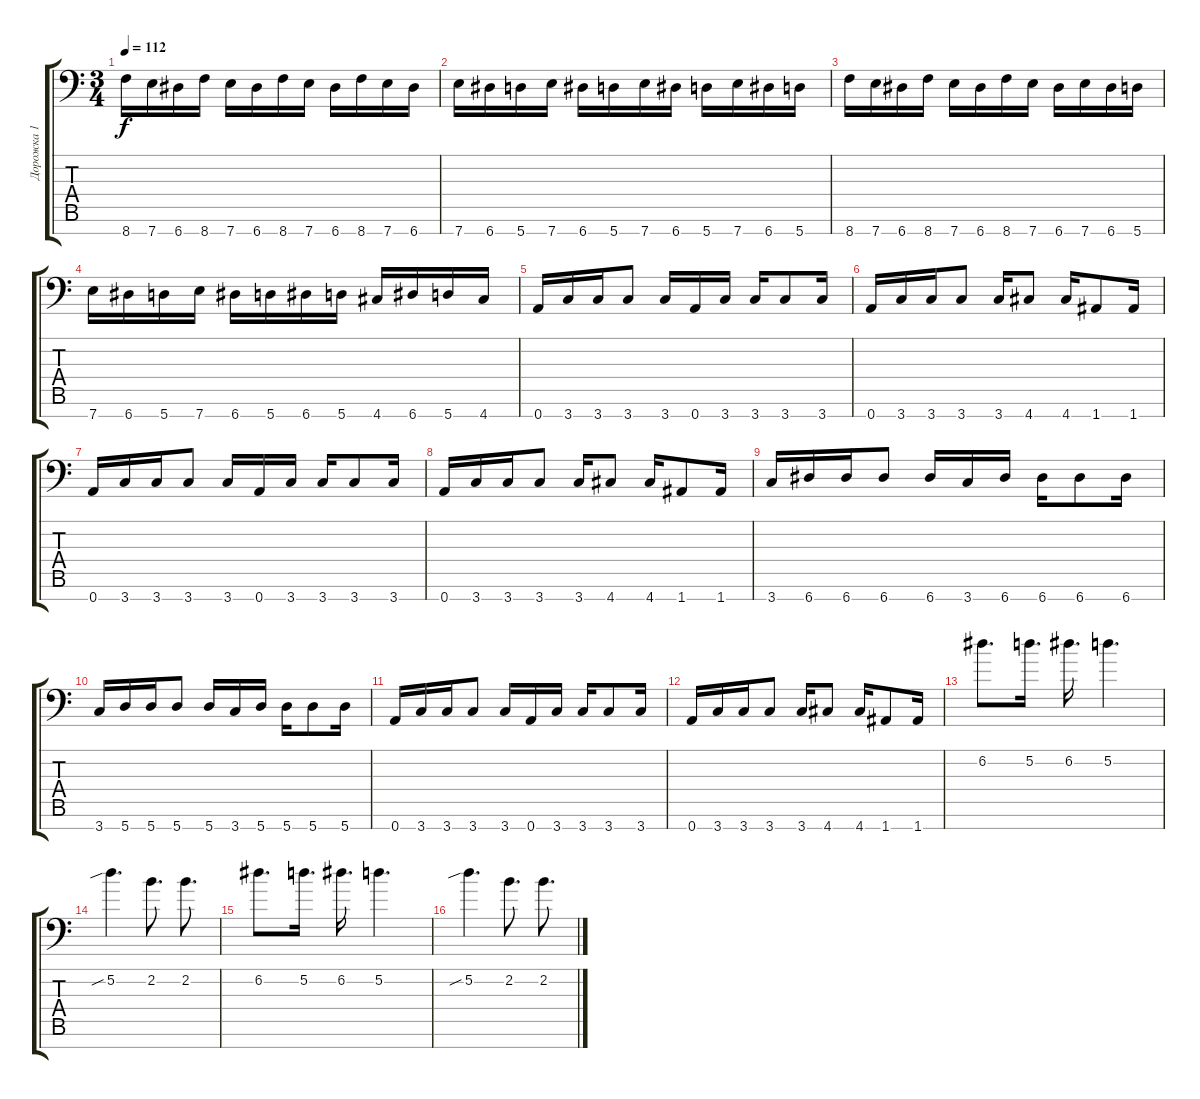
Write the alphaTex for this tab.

\track ("Дорожка 1" "Дорожка 1") {instrument overdrivenguitar}
\staff {score tabs}
\tuning (D4 A3 F3 C3 G2 D2 A1) {hide}
\ts (3 4)
\tempo 112
\clef f4
\ks c
8.7.16{dy f} 7.7.16 6.7.16 8.7.16 7.7.16 6.7.16 8.7.16 7.7.16 6.7.16 8.7.16 7.7.16 6.7.16 |
7.7.16 6.7.16 5.7.16 7.7.16 6.7.16 5.7.16 7.7.16 6.7.16 5.7.16 7.7.16 6.7.16 5.7.16 |
8.7.16 7.7.16 6.7.16 8.7.16 7.7.16 6.7.16 8.7.16 7.7.16 6.7.16 7.7.16 6.7.16 5.7.16 |
7.7.16 6.7.16 5.7.16 7.7.16 6.7.16 5.7.16 6.7.16 5.7.16 4.7.16 6.7.16 5.7.16 4.7.16 |
0.7.16 3.7.16 3.7.16 3.7.8 3.7.16 0.7.16 3.7.16 3.7.16 3.7.8 3.7.16 |
0.7.16 3.7.16 3.7.16 3.7.8 3.7.16 4.7.8 4.7.16 1.7.8 1.7.16 |
0.7.16 3.7.16 3.7.16 3.7.8 3.7.16 0.7.16 3.7.16 3.7.16 3.7.8 3.7.16 |
0.7.16 3.7.16 3.7.16 3.7.8 3.7.16 4.7.8 4.7.16 1.7.8 1.7.16 |
3.7.16 6.7.16 6.7.16 6.7.8 6.7.16 3.7.16 6.7.16 6.7.16 6.7.8 6.7.16 |
3.7.16 5.7.16 5.7.16 5.7.8 5.7.16 3.7.16 5.7.16 5.7.16 5.7.8 5.7.16 |
0.7.16 3.7.16 3.7.16 3.7.8 3.7.16 0.7.16 3.7.16 3.7.16 3.7.8 3.7.16 |
0.7.16 3.7.16 3.7.16 3.7.8 3.7.16 4.7.8 4.7.16 1.7.8 1.7.16 |
6.2.8{d volume 8} 5.2.16{d} 6.2.16{d} 5.2.4{d} |
5.2{sib}.4{d} 2.2.8{d} 2.2.8{d} |
6.2.8{d} 5.2.16{d} 6.2.16{d} 5.2.4{d} |
5.2{sib}.4{d} 2.2.8{d} 2.2.8{d}
